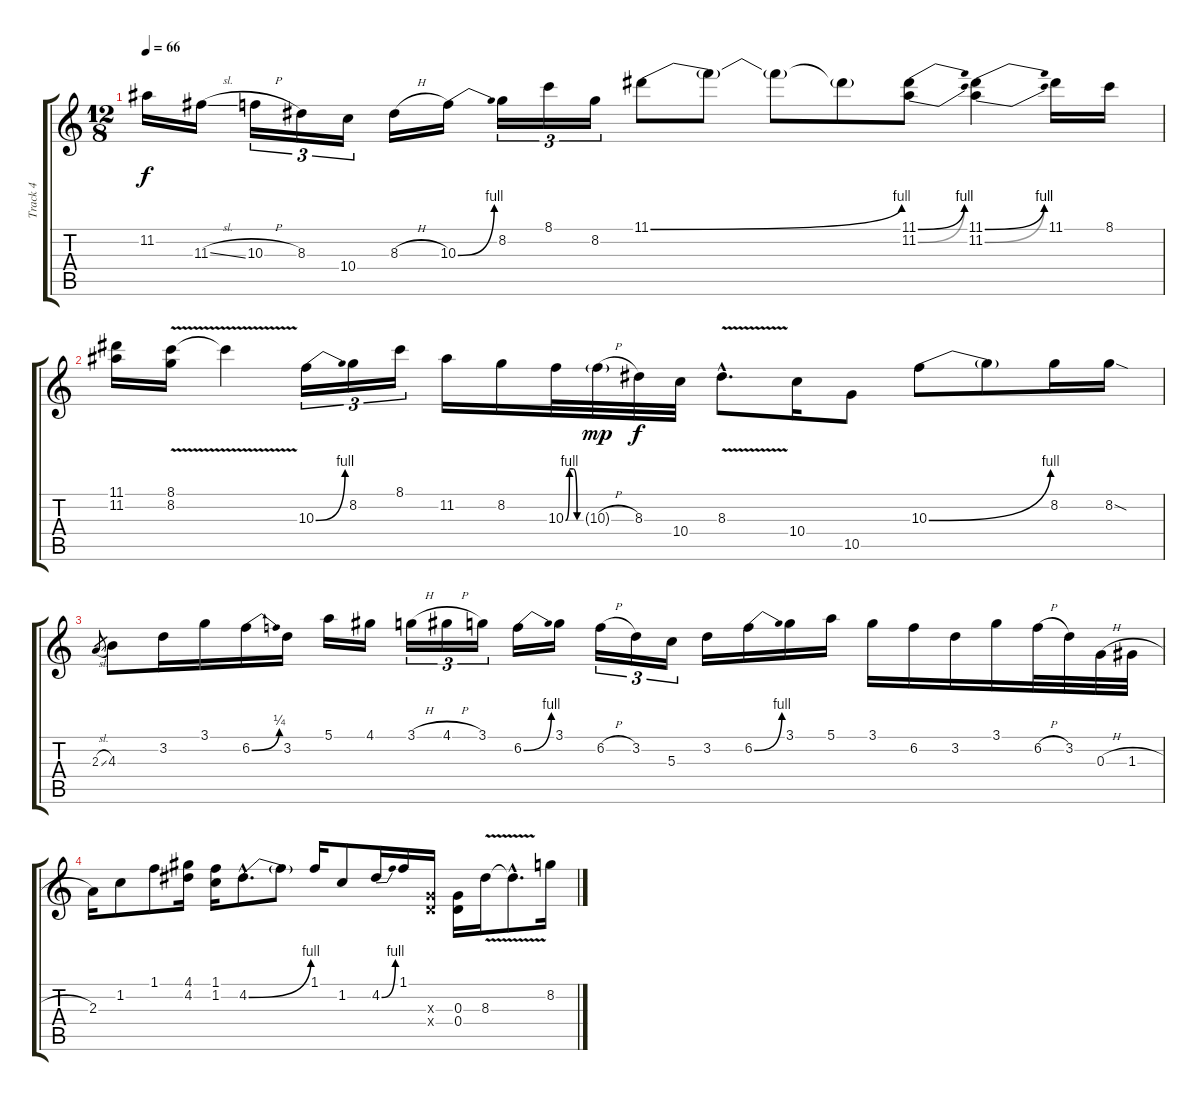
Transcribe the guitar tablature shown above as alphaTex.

\track ("Track 4" "Track 4") {instrument overdrivenguitar}
\staff {score tabs}
\tuning (E4 B3 G3 D3 A2 E2) {hide}
\ts (12 8)
\tempo 66
\clef g2
\ks c
11.2.16{dy f} 11.3{sl}.16 10.3{h}.16{tu (3 2)} 8.3.16{tu (3 2)} 10.4.16{tu (3 2)} 8.3{h}.16 10.3{be (bend 0 0 60 4)}.16 8.2.16{tu (3 2)} 8.1.16{tu (3 2)} 8.2.16{tu (3 2)} 11.1{be (bend 0 0 60 4)}.8 11.1{t}.8 11.1{t}.8 11.1{t}.8 (11.1{be (bend 0 0 60 4)} 11.2{be (bend 0 0 60 4)}).8 (11.1{be (bend 0 0 60 4)} 11.2{be (bend 0 0 60 4)}).4 11.1.16 8.1.16 |
(11.1 11.2).16 (8.1{v} 8.2).16 8.1{t}.4 10.3{be (bend 0 0 60 4)}.16{tu (3 2)} 8.2.16{tu (3 2)} 8.1.16{tu (3 2)} 11.2.16 8.2.16 10.3{be (custom 0 0 15 4 30 4 45 0 60 0)}.32 10.3{h g}.32{dy mp} 8.3.32{dy f} 10.4.32 8.3{v hac}.8{d} 10.4.16 10.5.8 10.3{be (bend 0 0 60 4)}.8 10.3{t}.8 8.2.16 8.2{sod}.16 |
2.3{sl}.8{gr} 4.3.8 3.2.16 3.1.16 6.2{be (bend 0 0 60 1)}.16 3.2.16 5.1.16 4.1.16 3.1{h}.16{tu (3 2)} 4.1{h}.16{tu (3 2)} 3.1.16{tu (3 2)} 6.2{be (bend 0 0 60 4)}.16 3.1.16 6.2{h}.16{tu (3 2)} 3.2.16{tu (3 2)} 5.3.16{tu (3 2)} 3.2.16 6.2{be (bend 0 0 60 4)}.16 3.1.16 5.1.16 3.1.16 6.2.16 3.2.16 3.1.16 6.2{h}.32 3.2.32 0.3{h}.32 1.3{h}.32 |
2.3.16 1.2.8 1.1.8 (4.1 4.2).16 (1.1 1.2).16 4.2{be (bend 0 0 60 4) hac}.8{d} 4.2{t}.8 1.1.16 1.2.8 4.2{be (bend 0 0 60 4)}.16 1.1.16 (0.3{x} 0.4{x}).16 (0.3 0.4).16 8.3{v}.16 8.3{hac t}.8{d} 8.2.16
